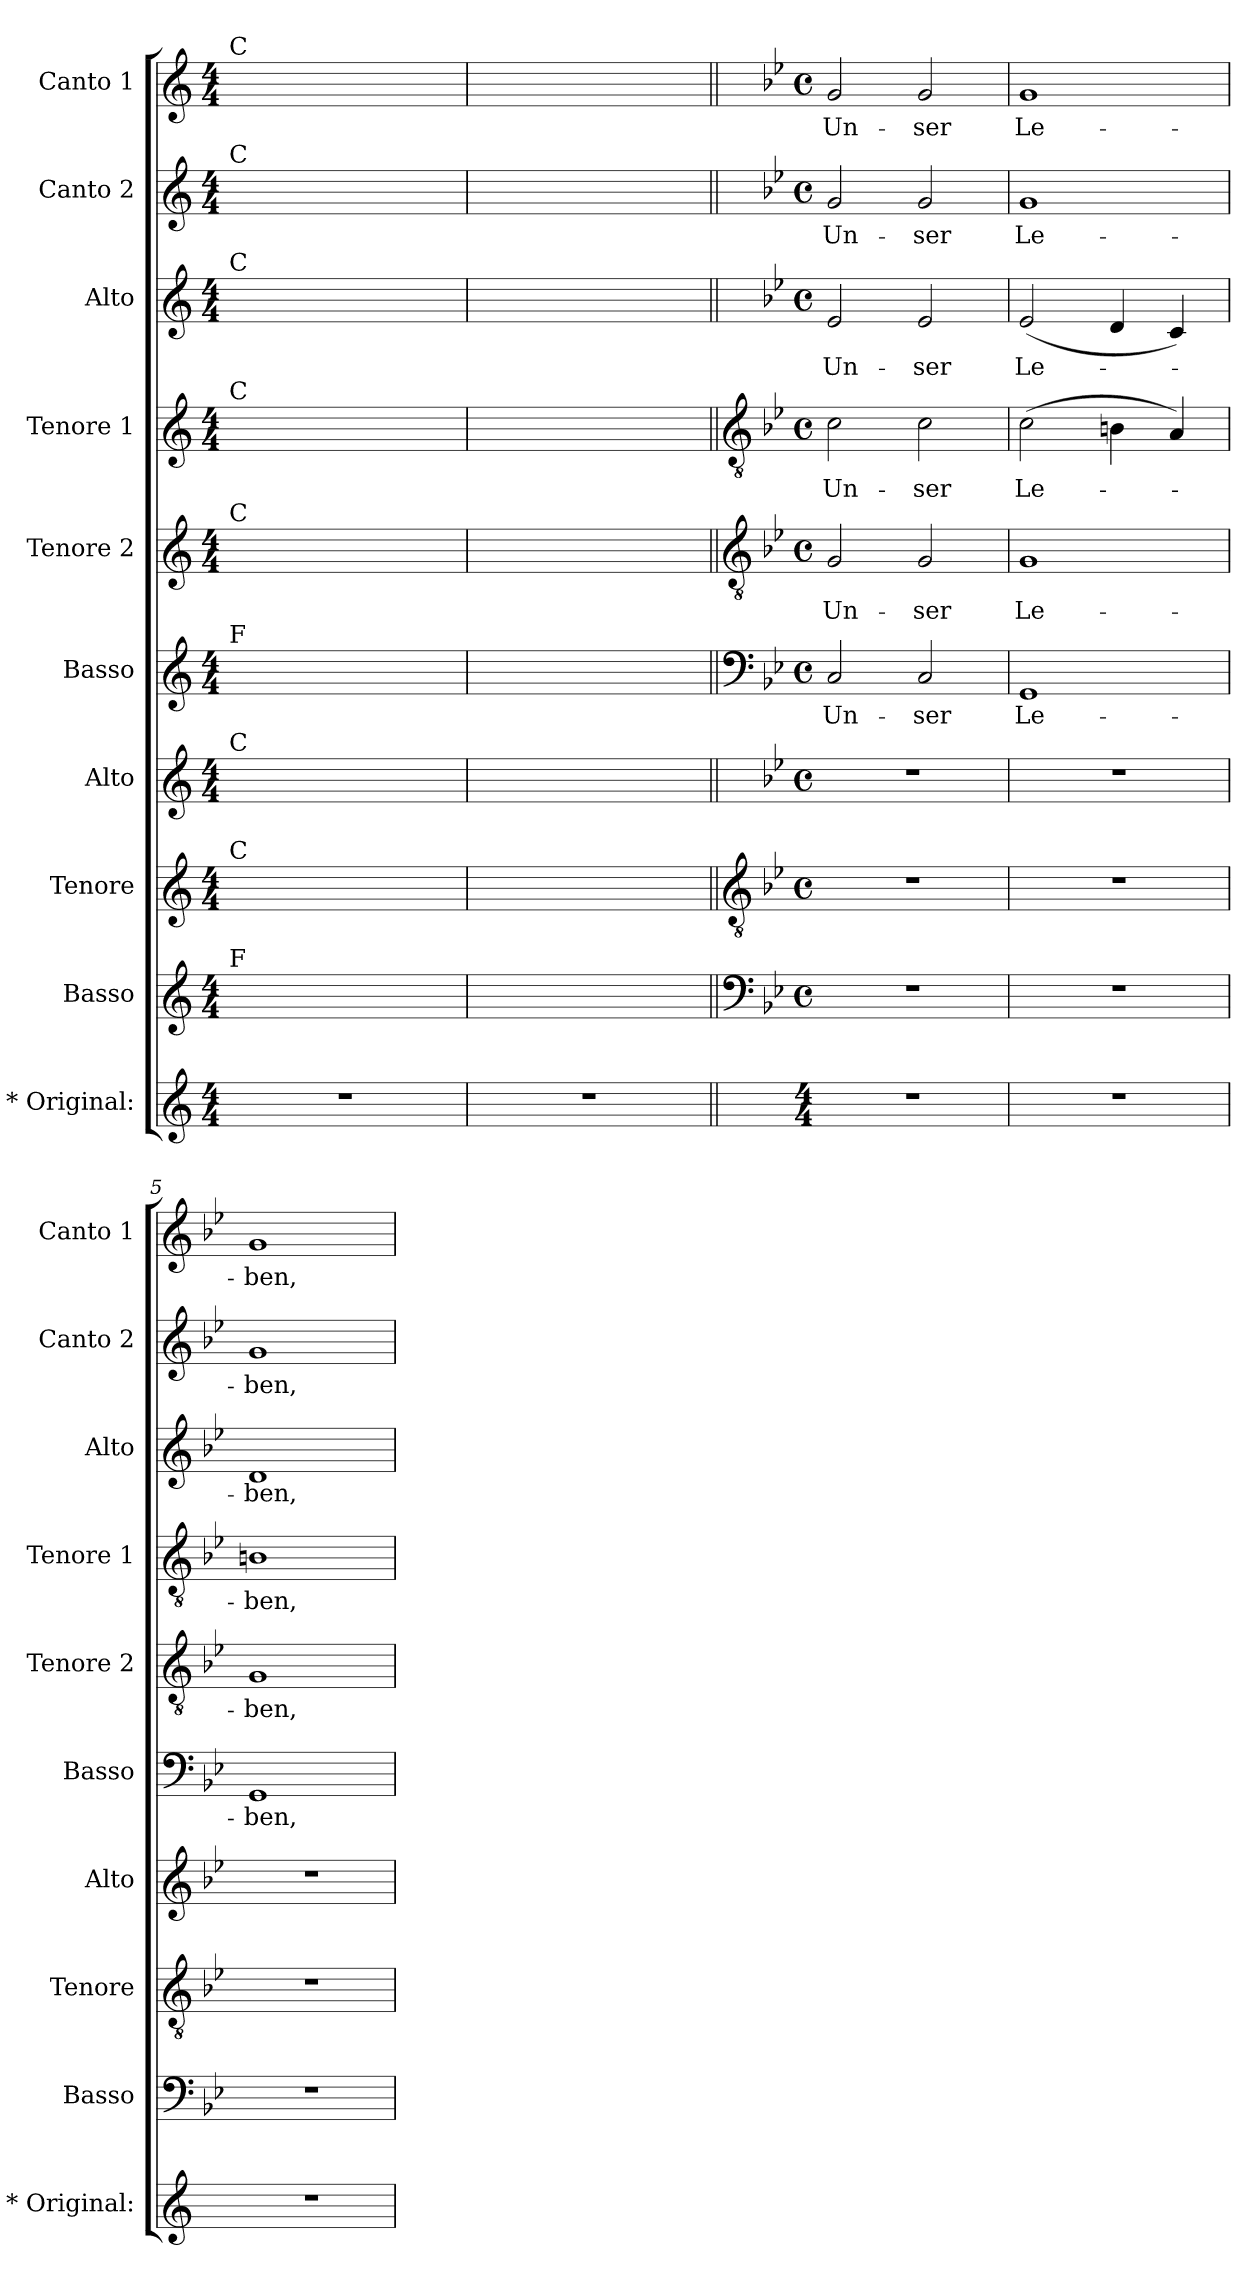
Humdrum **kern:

**kern	**kern	**kern	**kern	**kern	**text	**kern	**text	**kern	**text	**kern	**text	**kern	**text	**kern	**text
*part10	*part9	*part8	*part7	*part6	*part6	*part5	*part5	*part4	*part4	*part3	*part3	*part2	*part2	*part1	*part1
*staff10	*staff9	*staff8	*staff7	*staff6	*staff6	*staff5	*staff5	*staff4	*staff4	*staff3	*staff3	*staff2	*staff2	*staff1	*staff1
*I"* Original:	*I"Basso	*I"Tenore	*I"Alto	*I"Basso	*	*I"Tenore 2	*	*I"Tenore 1	*	*I"Alto	*	*I"Canto 2	*	*I"Canto 1	*
*I'* Original:	*I'Basso	*I'Tenore	*I'Alto	*I'Basso	*	*I'Tenore 2	*	*I'Tenore 1	*	*I'Alto	*	*I'Canto 2	*	*I'Canto 1	*
*clefG2	*clefG2	*clefG2	*clefG2	*clefG2	*	*clefG2	*	*clefG2	*	*clefG2	*	*clefG2	*	*clefG2	*
*k[]	*k[]	*k[]	*k[]	*k[]	*	*k[]	*	*k[]	*	*k[]	*	*k[]	*	*k[]	*
*M4/4	*M4/4	*M4/4	*M4/4	*M4/4	*	*M4/4	*	*M4/4	*	*M4/4	*	*M4/4	*	*M4/4	*
*MM80	*MM80	*MM80	*MM80	*MM80	*	*MM80	*	*MM80	*	*MM80	*	*MM80	*	*MM80	*
=1	=1	=1	=1	=1	=1	=1	=1	=1	=1	=1	=1	=1	=1	=1	=1
!	!	!	!	!	!	!	!	!	!	!	!	!	!	!LO:TX:a:t=C	!
!	!	!	!	!	!	!	!	!	!	!	!	!LO:TX:a:t=C	!	!	!
!	!	!	!	!	!	!	!	!	!	!LO:TX:a:t=C	!	!	!	!	!
!	!	!	!	!	!	!	!	!LO:TX:a:t=C	!	!	!	!	!	!	!
!	!	!	!	!	!	!LO:TX:a:t=C	!	!	!	!	!	!	!	!	!
!	!	!	!	!LO:TX:a:t=F	!	!	!	!	!	!	!	!	!	!	!
!	!	!	!LO:TX:a:t=C	!	!	!	!	!	!	!	!	!	!	!	!
!	!	!LO:TX:a:t=C	!	!	!	!	!	!	!	!	!	!	!	!	!
!	!LO:TX:a:t=F	!	!	!	!	!	!	!	!	!	!	!	!	!	!
1r	4ryy	4ryy	4ryy	4ryy	.	4ryy	.	4ryy	.	4ryy	.	4ryy	.	4ryy	.
.	4ryy	4ryy	4ryy	4ryy	.	4ryy	.	4ryy	.	4ryy	.	4ryy	.	4ryy	.
.	4ryy	4ryy	4ryy	4ryy	.	4ryy	.	4ryy	.	4ryy	.	4ryy	.	4ryy	.
.	4ryy	4ryy	4ryy	4ryy	.	4ryy	.	4ryy	.	4ryy	.	4ryy	.	4ryy	.
=2	=2	=2	=2	=2	=2	=2	=2	=2	=2	=2	=2	=2	=2	=2	=2
1r	4ryy	4ryy	4ryy	4ryy	.	4ryy	.	4ryy	.	4ryy	.	4ryy	.	4ryy	.
.	4ryy	4ryy	4ryy	4ryy	.	4ryy	.	4ryy	.	4ryy	.	4ryy	.	4ryy	.
.	4ryy	4ryy	4ryy	4ryy	.	4ryy	.	4ryy	.	4ryy	.	4ryy	.	4ryy	.
.	4ryy	4ryy	4ryy	4ryy	.	4ryy	.	4ryy	.	4ryy	.	4ryy	.	4ryy	.
!!LO:PB:g=z
=3||	=3||	=3||	=3||	=3||	=3||	=3||	=3||	=3||	=3||	=3||	=3||	=3||	=3||	=3||	=3||
*	*clefF4	*clefGv2	*	*clefF4	*	*clefGv2	*	*clefGv2	*	*	*	*	*	*	*
*	*k[b-e-]	*k[b-e-]	*k[b-e-]	*k[b-e-]	*	*k[b-e-]	*	*k[b-e-]	*	*k[b-e-]	*	*k[b-e-]	*	*k[b-e-]	*
*	*B-:	*B-:	*B-:	*B-:	*	*B-:	*	*B-:	*	*B-:	*	*B-:	*	*B-:	*
*M4/4	*M4/4	*M4/4	*M4/4	*M4/4	*	*M4/4	*	*M4/4	*	*M4/4	*	*M4/4	*	*M4/4	*
*	*met(c)	*met(c)	*met(c)	*met(c)	*	*met(c)	*	*met(c)	*	*met(c)	*	*met(c)	*	*met(c)	*
!	!	!	!	!	!LO:LY:b	!	!LO:LY:b	!	!LO:LY:b	!	!LO:LY:b	!	!LO:LY:b	!	!LO:LY:b
1r	1r	1r	1r	2C/	Un-	2G/	Un-	2c\	Un-	2e-/	Un-	2g/	Un-	2g/	Un-
!	!	!	!	!	!LO:LY:b	!	!LO:LY:b	!	!LO:LY:b	!	!LO:LY:b	!	!LO:LY:b	!	!LO:LY:b
.	.	.	.	2C/	-ser	2G/	-ser	2c\	-ser	2e-/	-ser	2g/	-ser	2g/	-ser
=4	=4	=4	=4	=4	=4	=4	=4	=4	=4	=4	=4	=4	=4	=4	=4
!	!	!	!	!	!LO:LY:b	!	!LO:LY:b	!	!LO:LY:b	!	!LO:LY:b	!	!LO:LY:b	!	!LO:LY:b
1r	1r	1r	1r	1GG	Le-	1G	Le-	(>2c\	Le-	(<2e-/	Le-	1g	Le-	1g	Le-
.	.	.	.	.	.	.	.	4Bn\	.	4d/	.	.	.	.	.
.	.	.	.	.	.	.	.	4A/)	.	4c/)	.	.	.	.	.
=5	=5	=5	=5	=5	=5	=5	=5	=5	=5	=5	=5	=5	=5	=5	=5
!	!	!	!	!	!LO:LY:b	!	!LO:LY:b	!	!LO:LY:b	!	!LO:LY:b	!	!LO:LY:b	!	!LO:LY:b
1r	1r	1r	1r	1GG	-ben,	1G	-ben,	1Bn	-ben,	1d	-ben,	1g	-ben,	1g	-ben,
=	=	=	=	=	=	=	=	=	=	=	=	=	=	=	=
*-	*-	*-	*-	*-	*-	*-	*-	*-	*-	*-	*-	*-	*-	*-	*-
